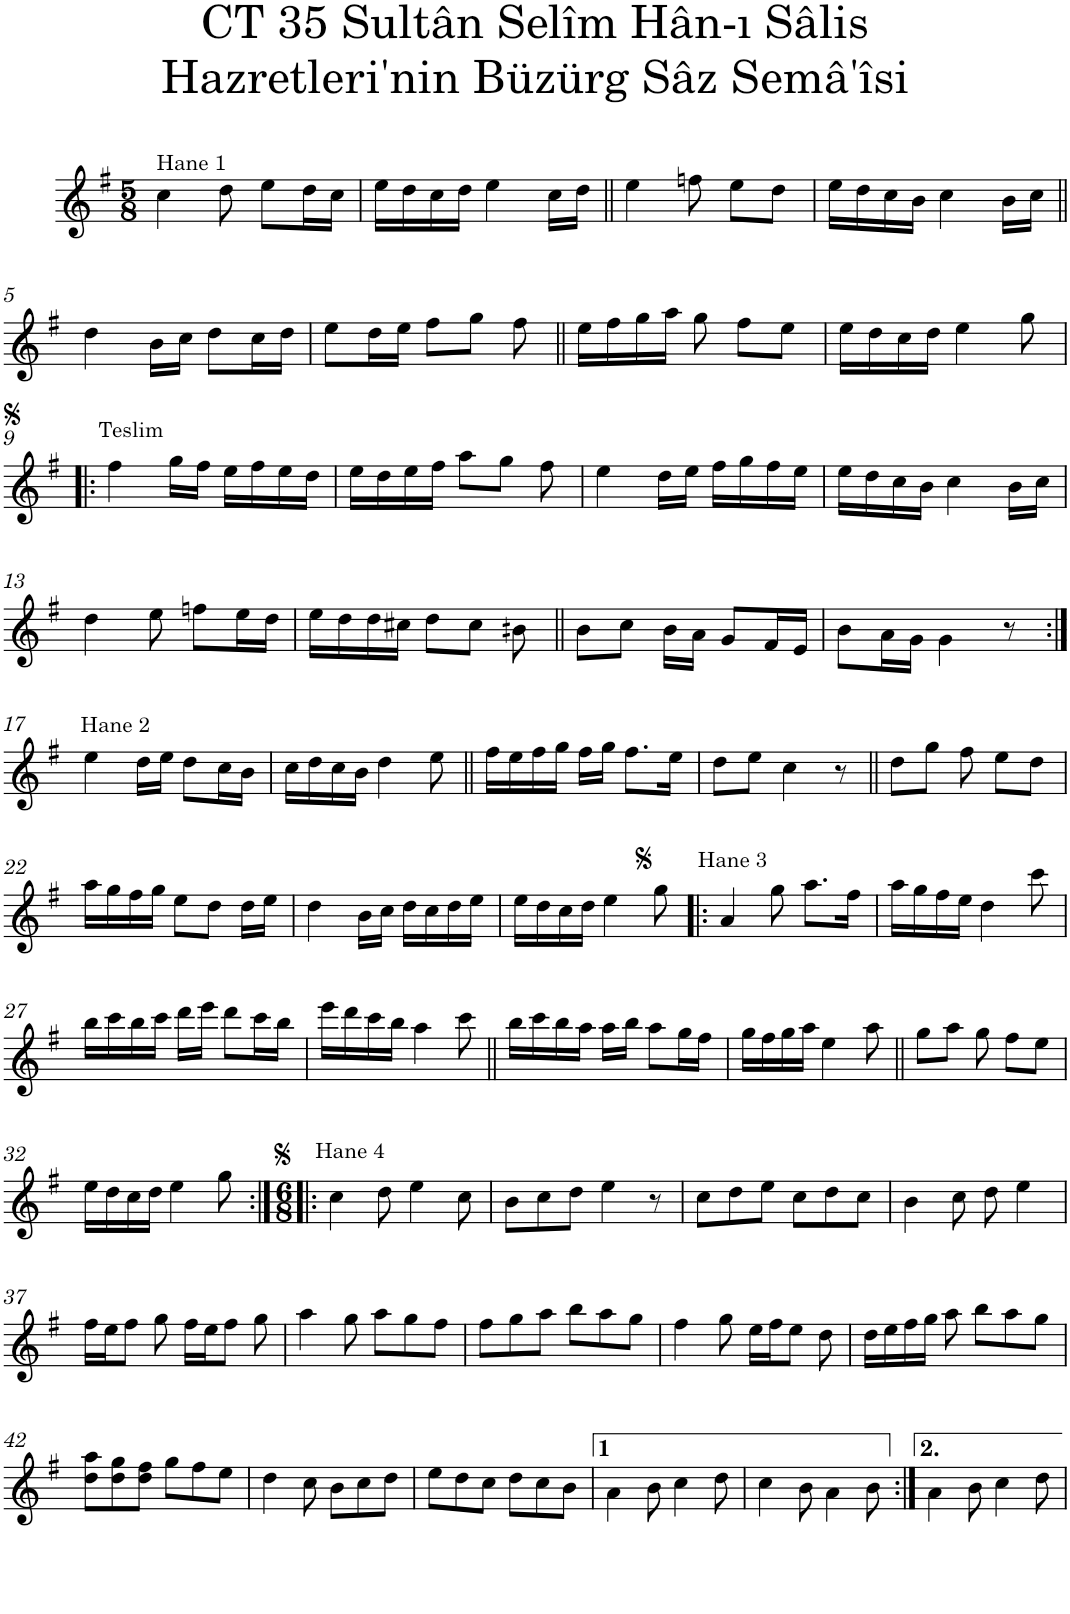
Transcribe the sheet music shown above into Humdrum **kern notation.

**kern
*part1
*staff1
*I"Piano
*I'Pno.
*clefG2
*k[f#]
*M5/8
=1
!LO:TX:a:t=Hane 1
4cc\
8dd\
8ee\L
16dd\L
16cc\JJ
=2
16ee\LL
16dd\
16cc\
16dd\JJ
4ee\
16cc\LL
16dd\JJ
=3||
4ee\
8ffn\
8ee\L
8dd\J
=4
16ee\LL
16dd\
16cc\
16b\JJ
4cc\
16b\LL
16cc\JJ
!!LO:LB:g=z
=5||
4dd\
16b\LL
16cc\JJ
8dd\L
16cc\L
16dd\JJ
=6
8ee\L
16dd\L
16ee\JJ
8ff#\L
8gg\J
8ff#\
=7||
16ee\LL
16ff#\
16gg\
16aa\JJ
8gg\
8ff#\L
8ee\J
=8
16ee\LL
16dd\
16cc\
16dd\JJ
4ee\
8gg\
!!LO:LB:g=z
=9!|:
!LO:TX:a:t=Teslim
4ff#\
16gg\LL
16ff#\JJ
16ee\LL
16ff#\
16ee\
16dd\JJ
=10
16ee\LL
16dd\
16ee\
16ff#\JJ
8aa\L
8gg\J
8ff#\
=11
4ee\
16dd\LL
16ee\JJ
16ff#\LL
16gg\
16ff#\
16ee\JJ
=12
16ee\LL
16dd\
16cc\
16b\JJ
4cc\
16b\LL
16cc\JJ
!!LO:LB:g=z
=13
4dd\
8ee\
8ffn\L
16ee\L
16dd\JJ
=14
16ee\LL
16dd\
16dd\
16cc#X\JJ
8dd\L
8cc#\J
8bn\
=15||
8b\L
8cc\J
16b\LL
16a\JJ
8g/L
16f#/L
16e/JJ
=16
8b\L
16a\L
16g\JJ
4g\
8r
!!LO:LB:g=z
=17:|!
!LO:TX:a:t=Hane 2
4ee\
16dd\LL
16ee\JJ
8dd\L
16cc\L
16b\JJ
=18
16cc\LL
16dd\
16cc\
16b\JJ
4dd\
8ee\
=19||
16ff#\LL
16ee\
16ff#\
16gg\JJ
16ff#\LL
16gg\JJ
8.ff#\L
16ee\Jk
=20
8dd\L
8ee\J
4cc\
8r
=21||
8dd\L
8gg\J
8ff#\
8ee\L
8dd\J
!!LO:LB:g=z
=22
16aa\LL
16gg\
16ff#\
16gg\JJ
8ee\L
8dd\J
16dd\LL
16ee\JJ
=23
4dd\
16b\LL
16cc\JJ
16dd\LL
16cc\
16dd\
16ee\JJ
=24
16ee\LL
16dd\
16cc\
16dd\JJ
4ee\
8gg\
=25!|:
!LO:TX:a:t=Hane 3
4a/
8gg\
8.aa\L
16ff#\Jk
=26
16aa\LL
16gg\
16ff#\
16ee\JJ
4dd\
8ccc\
!!LO:LB:g=z
=27
16bb\LL
16ccc\
16bb\
16ccc\JJ
16ddd\LL
16eee\JJ
8ddd\L
16ccc\L
16bb\JJ
=28
16eee\LL
16ddd\
16ccc\
16bb\JJ
4aa\
8ccc\
=29||
16bb\LL
16ccc\
16bb\
16aa\JJ
16aa\LL
16bb\JJ
8aa\L
16gg\L
16ff#\JJ
=30
16gg\LL
16ff#\
16gg\
16aa\JJ
4ee\
8aa\
=31||
8gg\L
8aa\J
8gg\
8ff#\L
8ee\J
!!LO:LB:g=z
=32
16ee\LL
16dd\
16cc\
16dd\JJ
4ee\
8gg\
=33:|!|:
*M6/8
!LO:TX:a:t=Hane 4
4cc\
8dd\
4ee\
8cc\
=34
8b\L
8cc\
8dd\J
4ee\
8r
=35
8cc\L
8dd\
8ee\J
8cc\L
8dd\
8cc\J
=36
4b\
8cc\
8dd\
4ee\
!!LO:LB:g=z
=37
16ff#\LL
16ee\J
8ff#\J
8gg\
16ff#\LL
16ee\J
8ff#\J
8gg\
=38
4aa\
8gg\
8aa\L
8gg\
8ff#\J
=39
8ff#\L
8gg\
8aa\J
8bb\L
8aa\
8gg\J
=40
4ff#\
8gg\
16ee\LL
16ff#\J
8ee\J
8dd\
=41
16dd\LL
16ee\
16ff#\
16gg\JJ
8aa\
8bb\L
8aa\
8gg\J
!!LO:LB:g=z
=42
8dd\ 8aa\L
8dd\ 8gg\
8dd\ 8ff#\J
8gg\L
8ff#\
8ee\J
=43
4dd\
8cc\
8b\L
8cc\
8dd\J
=44
8ee\L
8dd\
8cc\J
8dd\L
8cc\
8b\J
=45
4a\
8b\
4cc\
8dd\
=46
4cc\
8b\
4a\
8b\
=47:|!
4a\
8b\
4cc\
8dd\
=
*-
